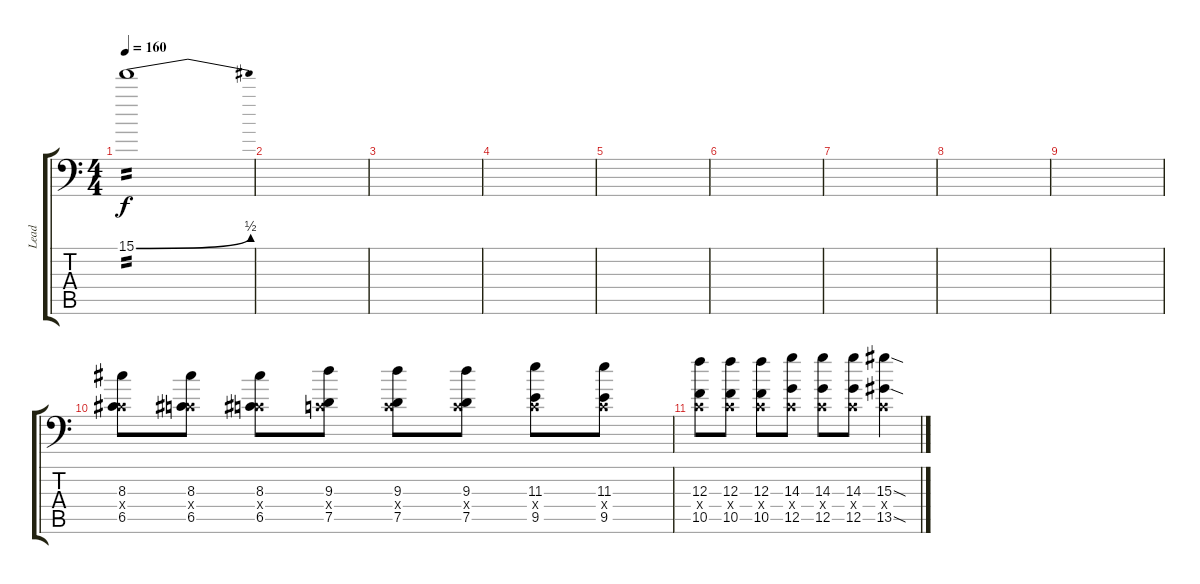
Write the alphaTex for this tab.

\track ("Lead" "Lead") {instrument distortionguitar}
\staff {score tabs}
\tuning (D4 A3 F3 C3 G2 A1) {hide}
\ts (4 4)
\tempo 160
\clef f4
\ks c
15.1{be (bend 0 0 60 2)}.1{tp 2 dy f} |
|
|
|
|
|
|
|
|
(8.3 0.4{x} 6.5).8 (8.3 0.4{x} 6.5).8 (8.3 0.4{x} 6.5).8 (9.3 0.4{x} 7.5).8 (9.3 0.4{x} 7.5).8 (9.3 0.4{x} 7.5).8 (11.3 0.4{x} 9.5).8 (11.3 0.4{x} 9.5).8 |
(12.3 0.4{x} 10.5).8 (12.3 0.4{x} 10.5).8 (12.3 0.4{x} 10.5).8 (14.3 0.4{x} 12.5).8 (14.3 0.4{x} 12.5).8 (14.3 0.4{x} 12.5).8 (15.3{sod} 0.4{x} 13.5{sod}).4
